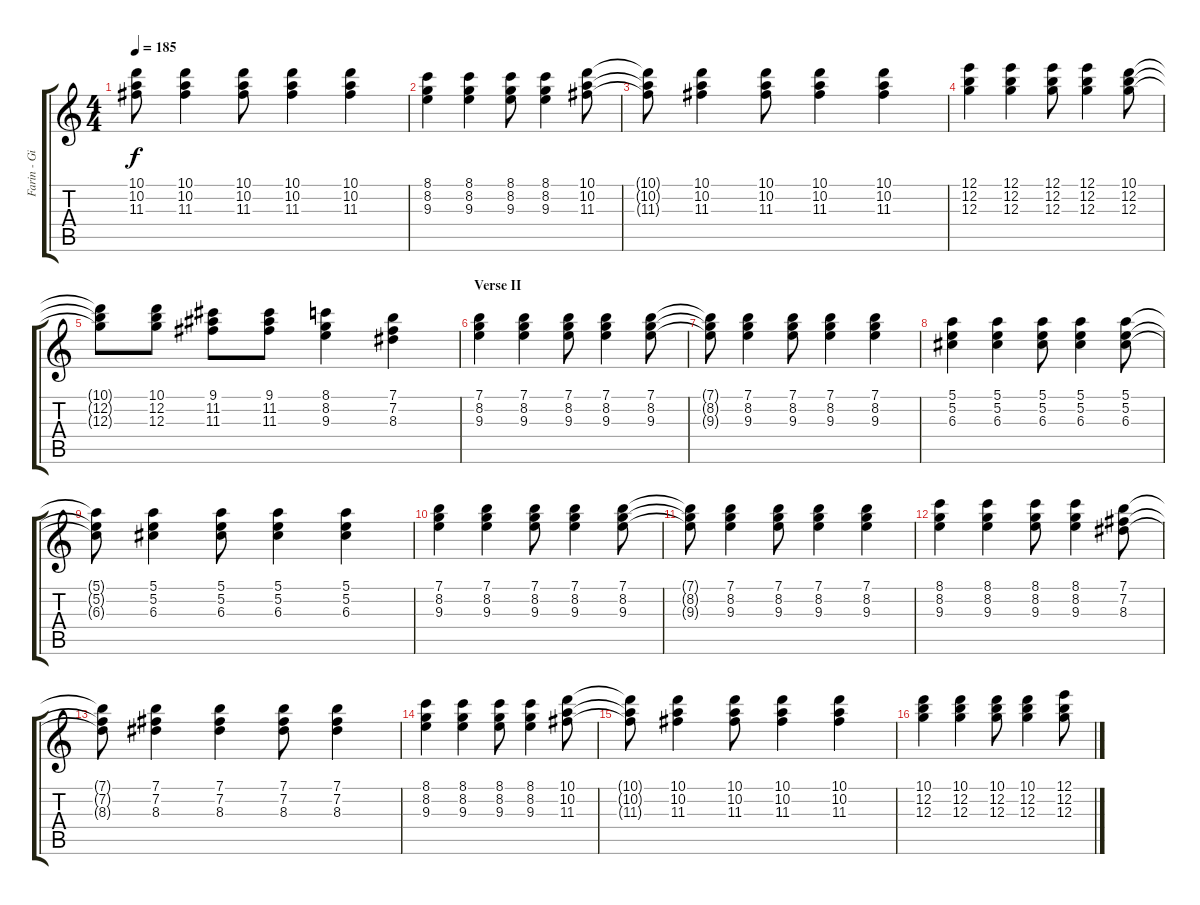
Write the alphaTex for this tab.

\track ("Farin - Gitarre 1" "Farin - Gi") {instrument electricguitarjazz}
\staff {score tabs}
\tuning (E4 B3 G3 D3 A2 E2) {hide}
\ts (4 4)
\tempo 185
\clef g2
\ks c
(10.1{t} 10.2{t} 11.3{t}).8{dy f} (10.1 10.2 11.3).4 (10.1 10.2 11.3).8 (10.1 10.2 11.3).4 (10.1 10.2 11.3).4 |
(8.1 8.2 9.3).4 (8.1 8.2 9.3).4 (8.1 8.2 9.3).8 (8.1 8.2 9.3).4 (10.1 10.2 11.3).8 |
(10.1{t} 10.2{t} 11.3{t}).8 (10.1 10.2 11.3).4 (10.1 10.2 11.3).8 (10.1 10.2 11.3).4 (10.1 10.2 11.3).4 |
(12.1 12.2 12.3).4 (12.1 12.2 12.3).4 (12.1 12.2 12.3).8 (12.1 12.2 12.3).4 (10.1 12.2 12.3).8 |
(10.1{t} 12.2{t} 12.3{t}).8 (10.1 12.2 12.3).8 (9.1 11.2 11.3).8 (9.1 11.2 11.3).8 (8.1 8.2 9.3).4 (7.1 7.2 8.3).4 |
\section ("" "Verse II")
(7.1 8.2 9.3).4{volume 9} (7.1 8.2 9.3).4 (7.1 8.2 9.3).8 (7.1 8.2 9.3).4 (7.1 8.2 9.3).8 |
(7.1{t} 8.2{t} 9.3{t}).8 (7.1 8.2 9.3).4 (7.1 8.2 9.3).8 (7.1 8.2 9.3).4 (7.1 8.2 9.3).4 |
(5.1 5.2 6.3).4 (5.1 5.2 6.3).4 (5.1 5.2 6.3).8 (5.1 5.2 6.3).4 (5.1 5.2 6.3).8 |
(5.1{t} 5.2{t} 6.3{t}).8 (5.1 5.2 6.3).4 (5.1 5.2 6.3).8 (5.1 5.2 6.3).4 (5.1 5.2 6.3).4 |
(7.1 8.2 9.3).4 (7.1 8.2 9.3).4 (7.1 8.2 9.3).8 (7.1 8.2 9.3).4 (7.1 8.2 9.3).8 |
(7.1{t} 8.2{t} 9.3{t}).8 (7.1 8.2 9.3).4 (7.1 8.2 9.3).8 (7.1 8.2 9.3).4 (7.1 8.2 9.3).4 |
(8.1 8.2 9.3).4 (8.1 8.2 9.3).4 (8.1 8.2 9.3).8 (8.1 8.2 9.3).4 (7.1 7.2 8.3).8 |
(7.1{t} 7.2{t} 8.3{t}).8 (7.1 7.2 8.3).4 (7.1 7.2 8.3).4 (7.1 7.2 8.3).8 (7.1 7.2 8.3).4 |
(8.1 8.2 9.3).4 (8.1 8.2 9.3).4 (8.1 8.2 9.3).8 (8.1 8.2 9.3).4 (10.1 10.2 11.3).8 |
(10.1{t} 10.2{t} 11.3{t}).8 (10.1 10.2 11.3).4 (10.1 10.2 11.3).8 (10.1 10.2 11.3).4 (10.1 10.2 11.3).4 |
(10.1 12.2 12.3).4 (10.1 12.2 12.3).4 (10.1 12.2 12.3).8 (10.1 12.2 12.3).4 (12.1 12.2 12.3).8
